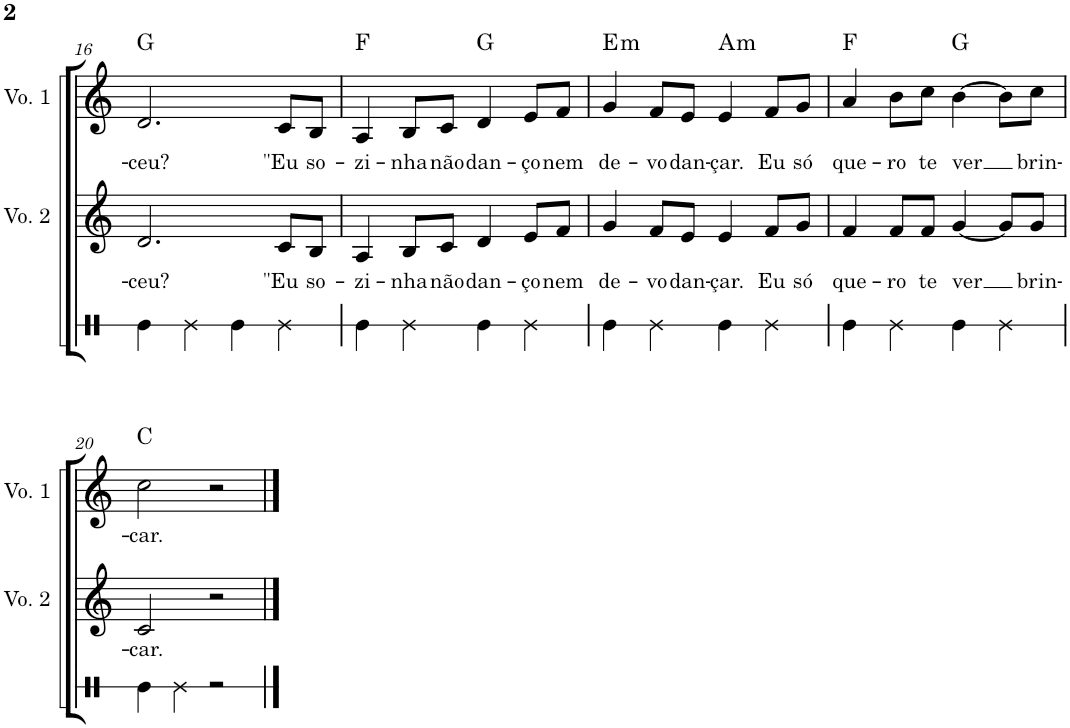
**kern	**kern	**text	**kern	**text	**harte
*part3	*part2	*part2	*part1	*part1	*part1
*staff3	*staff2	*staff2	*staff1	*staff1	*
*I"Voz 3	*I"Voz 2	*	*I"Voz 1	*	*
*	*I'Vo. 2	*	*I'Vo. 1	*	*
!!LO:PB:g=z
*clefX	*clefG2	*	*clefG2	*	*
*k[]	*k[]	*	*k[]	*	*
*M4/4	*M4/4	*	*M4/4	*	*
=16	=16	=16	=16	=16	=16
!	!	!LO:LY:b	!	!LO:LY:b	!
4Re\	2.d/	-ceu?	2.d/	-ceu?	G:maj
4Re\	.	.	.	.	.
4Re\	.	.	.	.	.
!	!	!LO:LY:b	!	!LO:LY:b	!
4Re\	8c/L	"Eu	8c/L	"Eu	.
!	!	!LO:LY:b	!	!LO:LY:b	!
.	8B/J	so-	8B/J	so-	.
=17	=17	=17	=17	=17	=17
!	!	!LO:LY:b	!	!LO:LY:b	!
4Re\	4A/	-zi-	4A/	-zi-	F:maj
!	!	!LO:LY:b	!	!LO:LY:b	!
4Re\	8B/L	-nha	8B/L	-nha	.
!	!	!LO:LY:b	!	!LO:LY:b	!
.	8c/J	não	8c/J	não	.
!	!	!LO:LY:b	!	!LO:LY:b	!
4Re\	4d/	dan-	4d/	dan-	G:maj
!	!	!LO:LY:b	!	!LO:LY:b	!
4Re\	8e/L	-ço	8e/L	-ço	.
!	!	!LO:LY:b	!	!LO:LY:b	!
.	8f/J	nem	8f/J	nem	.
=18	=18	=18	=18	=18	=18
!	!	!LO:LY:b	!	!LO:LY:b	!LO:H:kt=m
4Re\	4g/	de-	4g/	de-	E:min
!	!	!LO:LY:b	!	!LO:LY:b	!
4Re\	8f/L	-vo	8f/L	-vo	.
!	!	!LO:LY:b	!	!LO:LY:b	!
.	8e/J	dan-	8e/J	dan-	.
!	!	!LO:LY:b	!	!LO:LY:b	!LO:H:kt=m
4Re\	4e/	-çar.	4e/	-çar.	A:min
!	!	!LO:LY:b	!	!LO:LY:b	!
4Re\	8f/L	Eu	8f/L	Eu	.
!	!	!LO:LY:b	!	!LO:LY:b	!
.	8g/J	só	8g/J	só	.
=19	=19	=19	=19	=19	=19
!	!	!LO:LY:b	!	!LO:LY:b	!
4Re\	4f/	que-	4a/	que-	F:maj
!	!	!LO:LY:b	!	!LO:LY:b	!
4Re\	8f/L	-ro	8b\L	-ro	.
!	!	!LO:LY:b	!	!LO:LY:b	!
.	8f/J	te	8cc\J	te	.
!	!	!LO:LY:b	!	!LO:LY:b	!
4Re\	[4g/	ver	[4b\	ver	G:maj
4Re\	8g/L]	.	8b\L]	.	.
!	!	!LO:LY:b	!	!LO:LY:b	!
.	8g/J	brin-	8cc\J	brin-	.
!!LO:LB:g=z
=20	=20	=20	=20	=20	=20
!	!	!LO:LY:b	!	!LO:LY:b	!
4Re\	2c/	-car.	2cc\	-car.	C:maj
4Re\	.	.	.	.	.
2r	2r	.	2r	.	.
==	==	==	==	==	==
*-	*-	*-	*-	*-	*-
